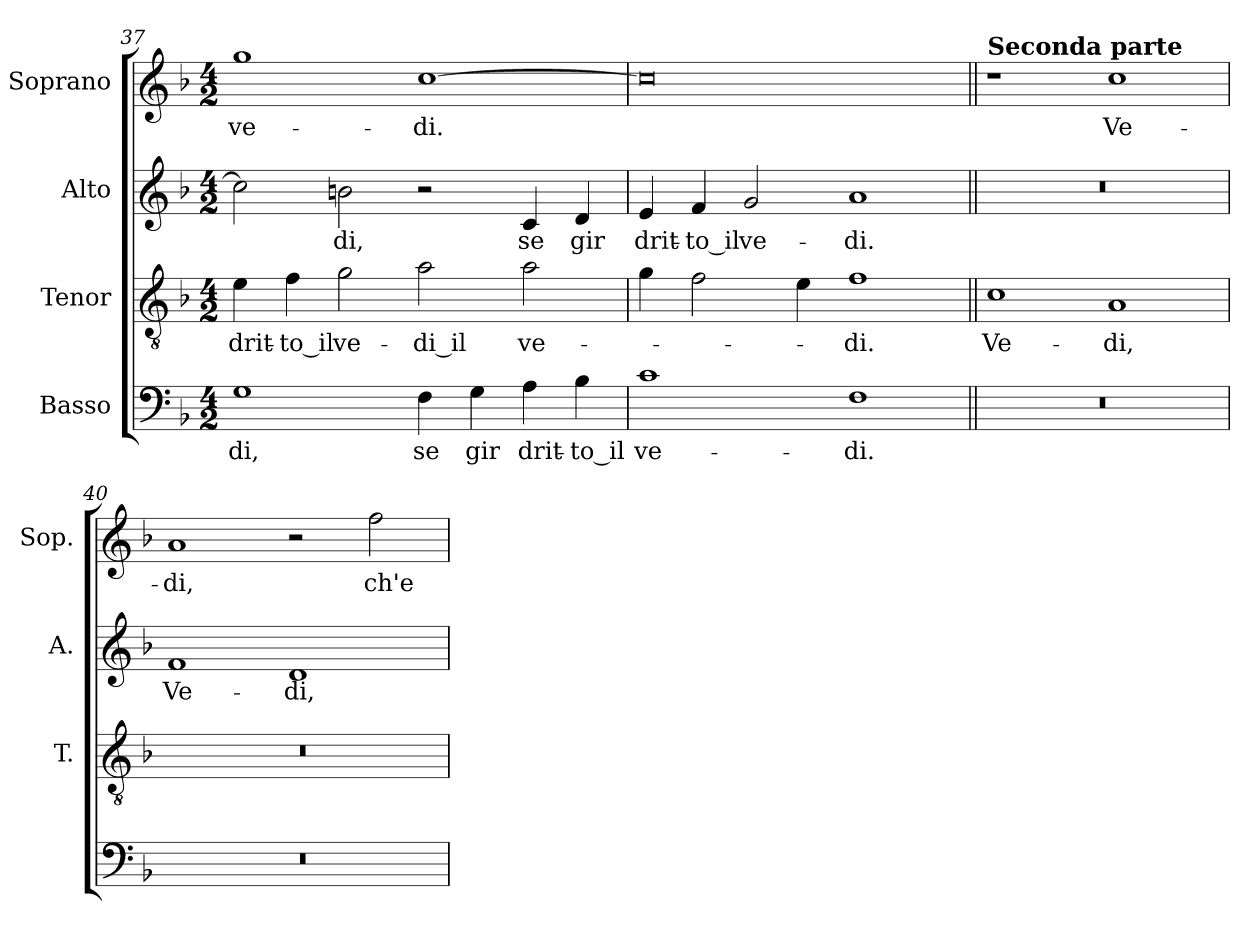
**kern	**text	**kern	**text	**kern	**text	**kern	**text
*part4	*part4	*part3	*part3	*part2	*part2	*part1	*part1
*staff4	*staff4	*staff3	*staff3	*staff2	*staff2	*staff1	*staff1
*I"Basso	*	*I"Tenor	*	*I"Alto	*	*I"Soprano	*
*	*	*I'T.	*	*I'A.	*	*I'Sop.	*
*clefF4	*	*clefGv2	*	*clefG2	*	*clefG2	*
*	*	*ITrd7c12	*	*	*	*	*
*k[b-]	*	*k[b-]	*	*k[b-]	*	*k[b-]	*
*F:	*	*F:	*	*F:	*	*F:	*
*M4/2	*	*M4/2	*	*M4/2	*	*M4/2	*
=37	=37	=37	=37	=37	=37	=37	=37
!	!LO:LY:b:color=#000000	!	!	!	!	!	!
!	!	!	!LO:LY:b:color=#000000	!	!	!	!
!	!	!	!	!	!	!	!LO:LY:b:color=#000000
1Gi	-di,	4Ei\	drit-	2cci\]	.	1ggi	ve-
!	!	!	!LO:LY:b:color=#000000	!	!	!	!
.	.	4Fi\	-to_il	.	.	.	.
!	!	!	!LO:LY:b:color=#000000	!	!	!	!
!	!	!	!	!	!LO:LY:b:color=#000000	!	!
.	.	2Gi\	ve-	2bni\	-di,	.	.
!	!LO:LY:b:color=#000000	!	!	!	!	!	!
!	!	!	!LO:LY:b:color=#000000	!	!	!	!
!	!	!	!	!	!	!	!LO:LY:b:color=#000000
4Fi\	se	2Ai\	-di_il	2r	.	[>1cci	-di.
!	!LO:LY:b:color=#000000	!	!	!	!	!	!
4Gi\	gir	.	.	.	.	.	.
!	!LO:LY:b:color=#000000	!	!	!	!	!	!
!	!	!	!LO:LY:b:color=#000000	!	!	!	!
!	!	!	!	!	!LO:LY:b:color=#000000	!	!
4Ai\	drit-	2Ai\	ve-	4ci/	se	.	.
!	!LO:LY:b:color=#000000	!	!	!	!	!	!
!	!	!	!	!	!LO:LY:b:color=#000000	!	!
4B-i\	-to_il	.	.	4di/	gir	.	.
=38	=38	=38	=38	=38	=38	=38	=38
!	!LO:LY:b:color=#000000	!	!	!	!	!	!
!	!	!	!	!	!LO:LY:b:color=#000000	!	!
1ci	ve-	4Gi\	.	4ei/	drit-	0cci]	.
!	!	!	!	!	!LO:LY:b:color=#000000	!	!
.	.	2Fi\	.	4fi/	-to_il	.	.
!	!	!	!	!	!LO:LY:b:color=#000000	!	!
.	.	.	.	2gi/	ve-	.	.
.	.	4Ei\	.	.	.	.	.
!	!LO:LY:b:color=#000000	!	!	!	!	!	!
!	!	!	!LO:LY:b:color=#000000	!	!	!	!
!	!	!	!	!	!LO:LY:b:color=#000000	!	!
1Fi	-di.	1Fi	-di.	1ai	-di.	.	.
=39||	=39||	=39||	=39||	=39||	=39||	=39||	=39||
!LO:N:vis=1	!	!	!	!	!	!	!
!	!	!	!	!	!	!LO:TX:a:B:t=Seconda parte	!
!	!	!	!LO:LY:b:color=#000000	!LO:N:vis=1	!	!	!
0r	.	1Ci	Ve-	0r	.	1r	.
!	!	!	!LO:LY:b:color=#000000	!	!	!	!
!	!	!	!	!	!	!	!LO:LY:b:color=#000000
.	.	1AAi	-di,	.	.	1cci	Ve-
!!LO:LB:g=z
=40	=40	=40	=40	=40	=40	=40	=40
!LO:N:vis=1	!	!LO:N:vis=1	!	!	!	!	!
!	!	!	!	!	!LO:LY:b:color=#000000	!	!
!	!	!	!	!	!	!	!LO:LY:b:color=#000000
0r	.	0r	.	1fi	Ve-	1ai	-di,
!	!	!	!	!	!LO:LY:b:color=#000000	!	!
.	.	.	.	1di	-di,	2r	.
!	!	!	!	!	!	!	!LO:LY:b:color=#000000
.	.	.	.	.	.	2ffi\	ch'e-
=	=	=	=	=	=	=	=
*-	*-	*-	*-	*-	*-	*-	*-
